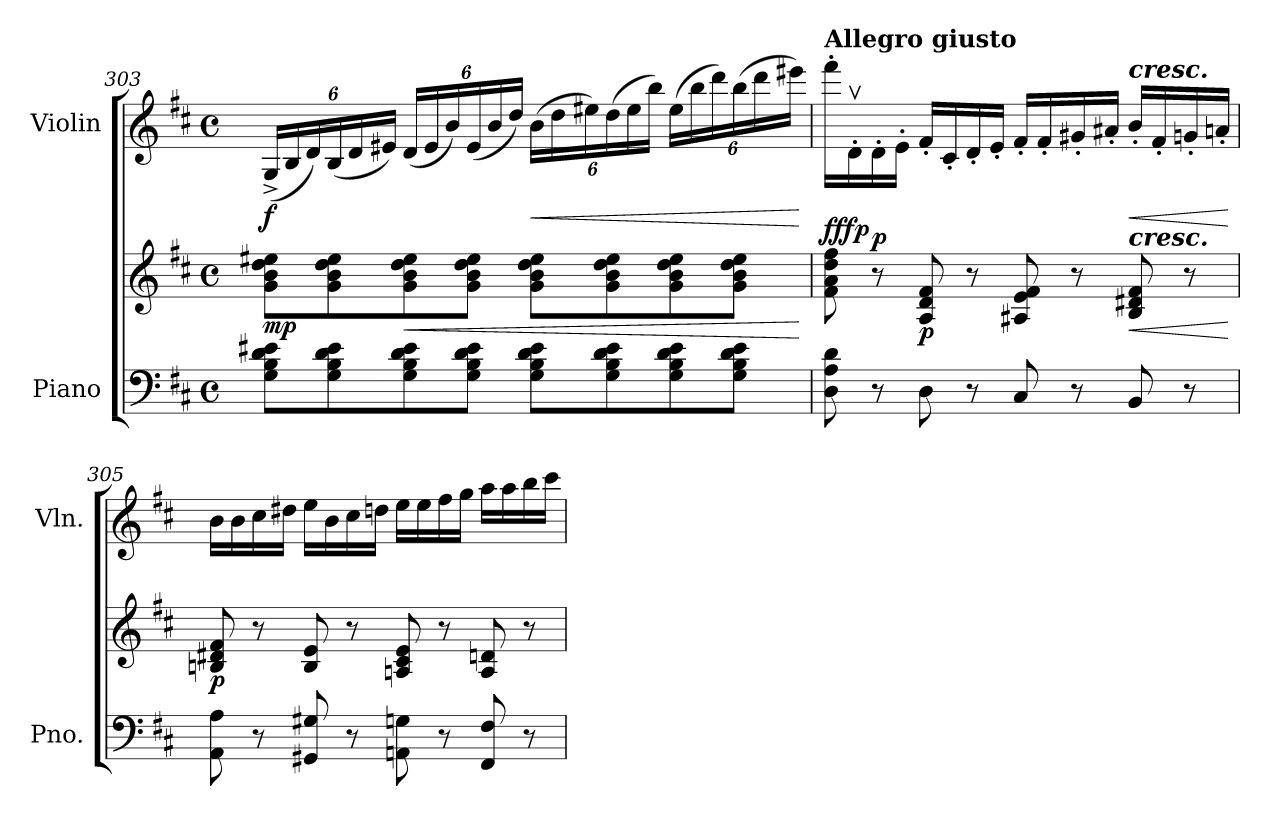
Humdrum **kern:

**kern	**kern	**dynam	**kern	**dynam
*part2	*part2	*part2	*part1	*part1
*staff3	*staff2	*staff2/3	*staff1	*staff1
*I"Piano	*	*	*I"Violin	*
*I'Pno.	*	*	*I'Vln.	*
!!LO:LB:g=z
*clefF4	*clefG2	*	*clefG2	*
*k[f#c#]	*k[f#c#]	*	*k[f#c#]	*
*M4/4	*M4/4	*	*M4/4	*
*met(c)	*met(c)	*	*met(c)	*
*	*	*	*Xbrackettup	*
=303	=303	=303	=303	=303
!	!	!LO:DY:b	!	!LO:DY:b
8G\ 8B\ 8d\ 8e#X\L	8g\ 8b\ 8dd\ 8ee#X\L	mp	(24G^/LL	f
.	.	.	24B/	.
.	.	.	24d/)	.
8G\ 8B\ 8d\ 8e#\	8g\ 8b\ 8dd\ 8ee#\	.	(24B/	.
.	.	.	24d/	.
.	.	.	24e#X/JJ)	.
!	!	!LO:HP:b	!	!
8G\ 8B\ 8d\ 8e#\	8g\ 8b\ 8dd\ 8ee#\	<	(24d/LL	.
.	.	.	24e#/	.
.	.	.	24b/)	.
8G\ 8B\ 8d\ 8e#\J	8g\ 8b\ 8dd\ 8ee#\J	.	(24e#/	.
.	.	.	24b/	.
.	.	.	24dd/JJ)	.
!	!	!	!	!LO:HP:b
8G\ 8B\ 8d\ 8e#\L	8g\ 8b\ 8dd\ 8ee#\L	.	(24b\LL	<
.	.	.	24dd\	.
.	.	.	24ee#X\)	.
8G\ 8B\ 8d\ 8e#\	8g\ 8b\ 8dd\ 8ee#\	.	(24dd\	.
.	.	.	24ee#\	.
.	.	.	24bb\JJ)	.
8G\ 8B\ 8d\ 8e#\	8g\ 8b\ 8dd\ 8ee#\	.	(24ee#\LL	.
.	.	.	24bb\	.
.	.	.	24ddd\)	.
8G\ 8B\ 8d\ 8e#\J	8g\ 8b\ 8dd\ 8ee#\J	.	(24bb\	.
.	.	.	24ddd\	.
.	.	.	24eee#X\JJ)	.
.	.	[	.	[
!!LO:PB:g=z
=304	=304	=304	=304	=304
*	*	*	*MM106	*
!	!	!	!LO:TX:a:B:t=Allegro giusto	!
!	!	!LO:DY:b	!	!
!	!	!LO:DY:n=1:a	!	!
!	!	!LO:DY:n=2:a	!	!
8D\ 8A\ 8d\	8f#\ 8a\ 8dd\ 8ff#\	f f fp	16fff#'\LL	.
.	.	.	16dv'\	.
!	!	!LO:DY:n=3:a	!	!
8r	8r	p	16d'\	.
.	.	.	16e'\JJ	.
!	!	!LO:DY:n=4:b	!	!
8D\	8A/ 8d/ 8f#/	p	16f#'/LL	.
.	.	.	16c#'/	.
8r	8r	.	16d'/	.
.	.	.	16e'/JJ	.
8C#/	8A#X/ 8e/ 8f#/	.	16f#'/LL	.
.	.	.	16f#'/	.
8r	8r	.	16g#X'/	.
.	.	.	16a#X'/JJ	.
!	!	!	!LO:TX:a:Bi:t=cresc.	!
!	!LO:TX:a:Bi:t=cresc.	!	!	!
!	!	!LO:HP:b	!	!LO:HP:b
8BB/	8B/ 8d#X/ 8f#/	<	16b'/LL	<
.	.	.	16f#'/	.
8r	8r	.	16gn'/	.
.	.	.	16an'/JJ	.
.	.	[	.	[
=305	=305	=305	=305	=305
!	!	!LO:DY:b	!	!
8AA\ 8A\	8Bn/ 8d#X/ 8f#/	p	16b\LL	.
.	.	.	16b\	.
8r	8r	.	16cc#\	.
.	.	.	16dd#X\JJ	.
8GG#X/ 8G#X/	8B/ 8e/	.	16ee\LL	.
.	.	.	16b\	.
8r	8r	.	16cc#\	.
.	.	.	16ddn\JJ	.
8AAn\ 8Gn\	8An/ 8c#/ 8e/	.	16ee\LL	.
.	.	.	16ee\	.
8r	8r	.	16ff#\	.
.	.	.	16gg\JJ	.
8FF#/ 8F#/	8A/ 8dn/	.	16aa\LL	.
.	.	.	16aa\	.
8r	8r	.	16bb\	.
.	.	.	16ccc#\JJ	.
=	=	=	=	=
*-	*-	*-	*-	*-
